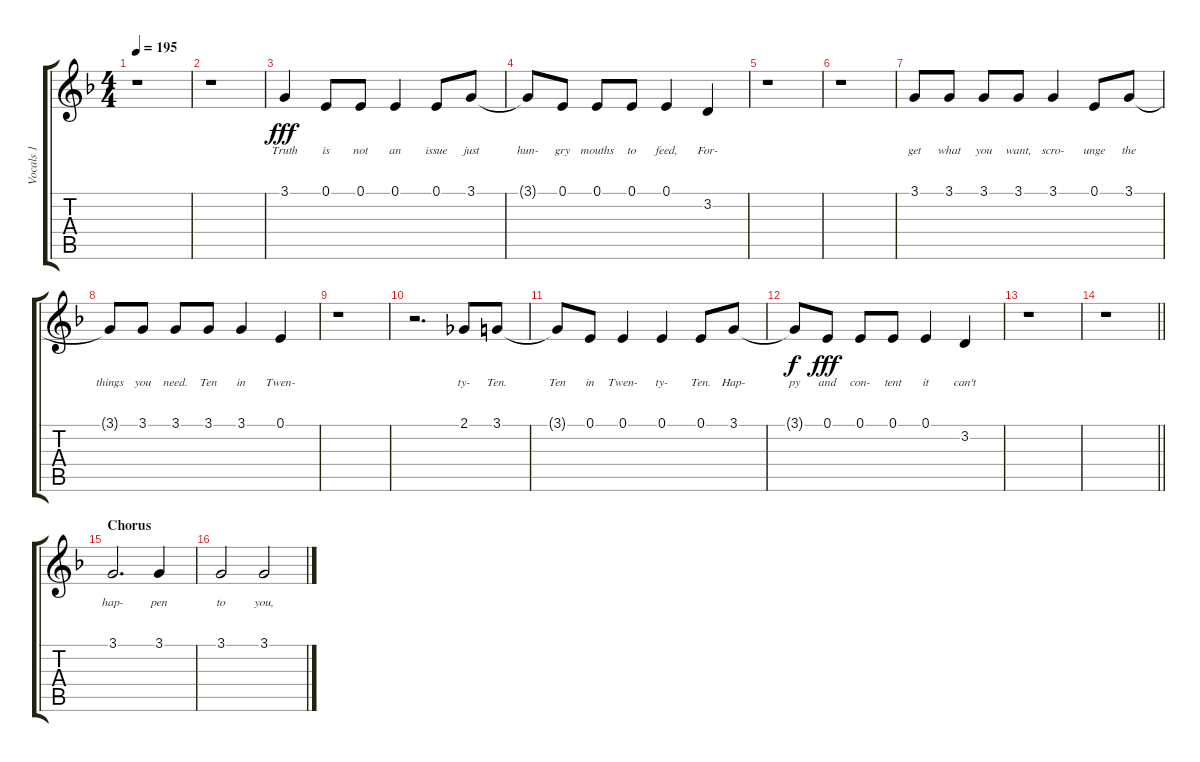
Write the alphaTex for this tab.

\track ("Vocals 1" "Vocals 1") {instrument oboe}
\staff {score tabs}
\tuning (E4 B3 G3 D3 A2 E2) {hide}
\ts (4 4)
\tempo 195
\clef g2
\ks f
r.1{dy fff} |
r.1 |
3.1.4{lyrics (0 "Truth") lyrics (1 "") lyrics (2 "") lyrics (3 "") lyrics (4 "")} 0.1.8{lyrics (0 "is") lyrics (1 "") lyrics (2 "") lyrics (3 "") lyrics (4 "")} 0.1.8{lyrics (0 "not") lyrics (1 "") lyrics (2 "") lyrics (3 "") lyrics (4 "")} 0.1.4{lyrics (0 "an") lyrics (1 "") lyrics (2 "") lyrics (3 "") lyrics (4 "")} 0.1.8{lyrics (0 "issue") lyrics (1 "") lyrics (2 "") lyrics (3 "") lyrics (4 "")} 3.1.8{lyrics (0 "just") lyrics (1 "") lyrics (2 "") lyrics (3 "") lyrics (4 "")} |
3.1{t}.8{lyrics (0 "hun-") lyrics (1 "") lyrics (2 "") lyrics (3 "") lyrics (4 "")} 0.1.8{lyrics (0 "gry") lyrics (1 "") lyrics (2 "") lyrics (3 "") lyrics (4 "")} 0.1.8{lyrics (0 "mouths") lyrics (1 "") lyrics (2 "") lyrics (3 "") lyrics (4 "")} 0.1.8{lyrics (0 "to") lyrics (1 "") lyrics (2 "") lyrics (3 "") lyrics (4 "")} 0.1.4{lyrics (0 "feed,") lyrics (1 "") lyrics (2 "") lyrics (3 "") lyrics (4 "")} 3.2.4{lyrics (0 "For-") lyrics (1 "") lyrics (2 "") lyrics (3 "") lyrics (4 "")} |
r.1 |
r.1 |
3.1.8{lyrics (0 "get") lyrics (1 "") lyrics (2 "") lyrics (3 "") lyrics (4 "")} 3.1.8{lyrics (0 "what") lyrics (1 "") lyrics (2 "") lyrics (3 "") lyrics (4 "")} 3.1.8{lyrics (0 "you") lyrics (1 "") lyrics (2 "") lyrics (3 "") lyrics (4 "")} 3.1.8{lyrics (0 "want,") lyrics (1 "") lyrics (2 "") lyrics (3 "") lyrics (4 "")} 3.1.4{lyrics (0 "scro-") lyrics (1 "") lyrics (2 "") lyrics (3 "") lyrics (4 "")} 0.1.8{lyrics (0 "unge") lyrics (1 "") lyrics (2 "") lyrics (3 "") lyrics (4 "")} 3.1.8{lyrics (0 "the") lyrics (1 "") lyrics (2 "") lyrics (3 "") lyrics (4 "")} |
3.1{t}.8{lyrics (0 "things") lyrics (1 "") lyrics (2 "") lyrics (3 "") lyrics (4 "")} 3.1.8{lyrics (0 "you") lyrics (1 "") lyrics (2 "") lyrics (3 "") lyrics (4 "")} 3.1.8{lyrics (0 "need.") lyrics (1 "") lyrics (2 "") lyrics (3 "") lyrics (4 "")} 3.1.8{lyrics (0 "Ten") lyrics (1 "") lyrics (2 "") lyrics (3 "") lyrics (4 "")} 3.1.4{lyrics (0 "in") lyrics (1 "") lyrics (2 "") lyrics (3 "") lyrics (4 "")} 0.1.4{lyrics (0 "Twen-") lyrics (1 "") lyrics (2 "") lyrics (3 "") lyrics (4 "")} |
r.1 |
r.2{d} 2.1.8{lyrics (0 "ty-") lyrics (1 "") lyrics (2 "") lyrics (3 "") lyrics (4 "")} 3.1.8{lyrics (0 "Ten.") lyrics (1 "") lyrics (2 "") lyrics (3 "") lyrics (4 "")} |
3.1{t}.8{lyrics (0 "Ten") lyrics (1 "") lyrics (2 "") lyrics (3 "") lyrics (4 "")} 0.1.8{lyrics (0 "in") lyrics (1 "") lyrics (2 "") lyrics (3 "") lyrics (4 "")} 0.1.4{lyrics (0 "Twen-") lyrics (1 "") lyrics (2 "") lyrics (3 "") lyrics (4 "")} 0.1.4{lyrics (0 "ty-") lyrics (1 "") lyrics (2 "") lyrics (3 "") lyrics (4 "")} 0.1.8{lyrics (0 "Ten.") lyrics (1 "") lyrics (2 "") lyrics (3 "") lyrics (4 "")} 3.1.8{lyrics (0 "Hap-") lyrics (1 "") lyrics (2 "") lyrics (3 "") lyrics (4 "")} |
3.1{t}.8{lyrics (0 "py") lyrics (1 "") lyrics (2 "") lyrics (3 "") lyrics (4 "") dy f} 0.1.8{lyrics (0 "and") lyrics (1 "") lyrics (2 "") lyrics (3 "") lyrics (4 "") dy fff} 0.1.8{lyrics (0 "con-") lyrics (1 "") lyrics (2 "") lyrics (3 "") lyrics (4 "")} 0.1.8{lyrics (0 "tent") lyrics (1 "") lyrics (2 "") lyrics (3 "") lyrics (4 "")} 0.1.4{lyrics (0 "it") lyrics (1 "") lyrics (2 "") lyrics (3 "") lyrics (4 "")} 3.2.4{lyrics (0 "can't") lyrics (1 "") lyrics (2 "") lyrics (3 "") lyrics (4 "")} |
r.1 |
\barLineRight lightlight
r.1 |
\section ("" "Chorus")
3.1.2{d lyrics (0 "hap-") lyrics (1 "") lyrics (2 "") lyrics (3 "") lyrics (4 "")} 3.1.4{lyrics (0 "pen") lyrics (1 "") lyrics (2 "") lyrics (3 "") lyrics (4 "")} |
3.1.2{lyrics (0 "to") lyrics (1 "") lyrics (2 "") lyrics (3 "") lyrics (4 "")} 3.1.2{lyrics (0 "you,") lyrics (1 "") lyrics (2 "") lyrics (3 "") lyrics (4 "")}
